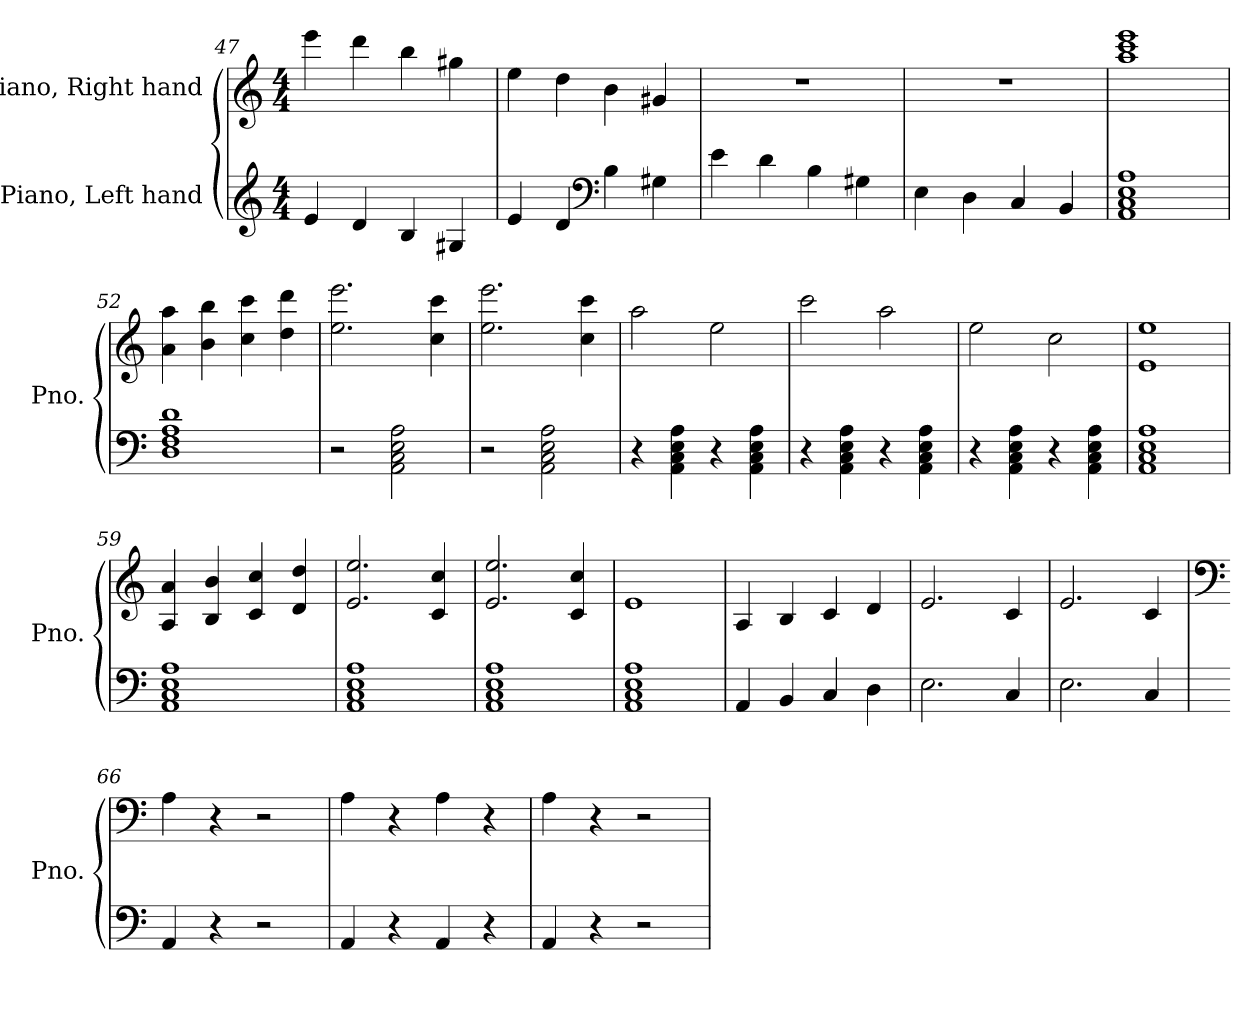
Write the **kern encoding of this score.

**kern	**kern
*part2	*part1
*staff2	*staff1
*I"Piano, Left hand	*I"Piano, Right hand
*I'Pno.	*I'Pno.
*clefG2	*clefG2
*k[]	*k[]
*M4/4	*M4/4
=47	=47
4e/	4eee\
4d/	4ddd\
4B/	4bb\
4G#X/	4gg#X\
=48	=48
4e/	4ee\
4d/	4dd\
*clefF4	*
4B\	4b\
4G#X\	4g#X/
=49	=49
4e\	1r
4d\	.
4B\	.
4G#X\	.
=50	=50
4E\	1r
4D\	.
4C/	.
4BB/	.
=51	=51
1AA 1C 1E 1A	1aa 1ccc 1eee
!!LO:LB:g=z
=52	=52
1D 1F 1A 1d	4a\ 4aa\
.	4b\ 4bb\
.	4cc\ 4ccc\
.	4dd\ 4ddd\
=53	=53
2r	2.ee\ 2.eee\
2AA\ 2C\ 2E\ 2A\	.
.	4cc\ 4ccc\
=54	=54
2r	2.ee\ 2.eee\
2AA\ 2C\ 2E\ 2A\	.
.	4cc\ 4ccc\
=55	=55
4r	2aa\
4AA\ 4C\ 4E\ 4A\	.
4r	2ee\
4AA\ 4C\ 4E\ 4A\	.
=56	=56
4r	2ccc\
4AA\ 4C\ 4E\ 4A\	.
4r	2aa\
4AA\ 4C\ 4E\ 4A\	.
=57	=57
4r	2ee\
4AA\ 4C\ 4E\ 4A\	.
4r	2cc\
4AA\ 4C\ 4E\ 4A\	.
=58	=58
1AA 1C 1E 1A	1e 1ee
=59	=59
1AA 1C 1E 1A	4A/ 4a/
.	4B/ 4b/
.	4c/ 4cc/
.	4d/ 4dd/
=60	=60
1AA 1C 1E 1A	2.e/ 2.ee/
.	4c/ 4cc/
=61	=61
1AA 1C 1E 1A	2.e/ 2.ee/
.	4c/ 4cc/
!!LO:PB:g=z
=62	=62
1AA 1C 1E 1A	1e
=63	=63
4AA/	4A/
4BB/	4B/
4C/	4c/
4D\	4d/
=64	=64
2.E\	2.e/
4C/	4c/
=65	=65
2.E\	2.e/
4C/	4c/
=66	=66
*	*clefF4
4AA/	4A\
4r	4r
2r	2r
=67	=67
4AA/	4A\
4r	4r
4AA/	4A\
4r	4r
=68	=68
4AA/	4A\
4r	4r
2r	2r
=	=
*-	*-
